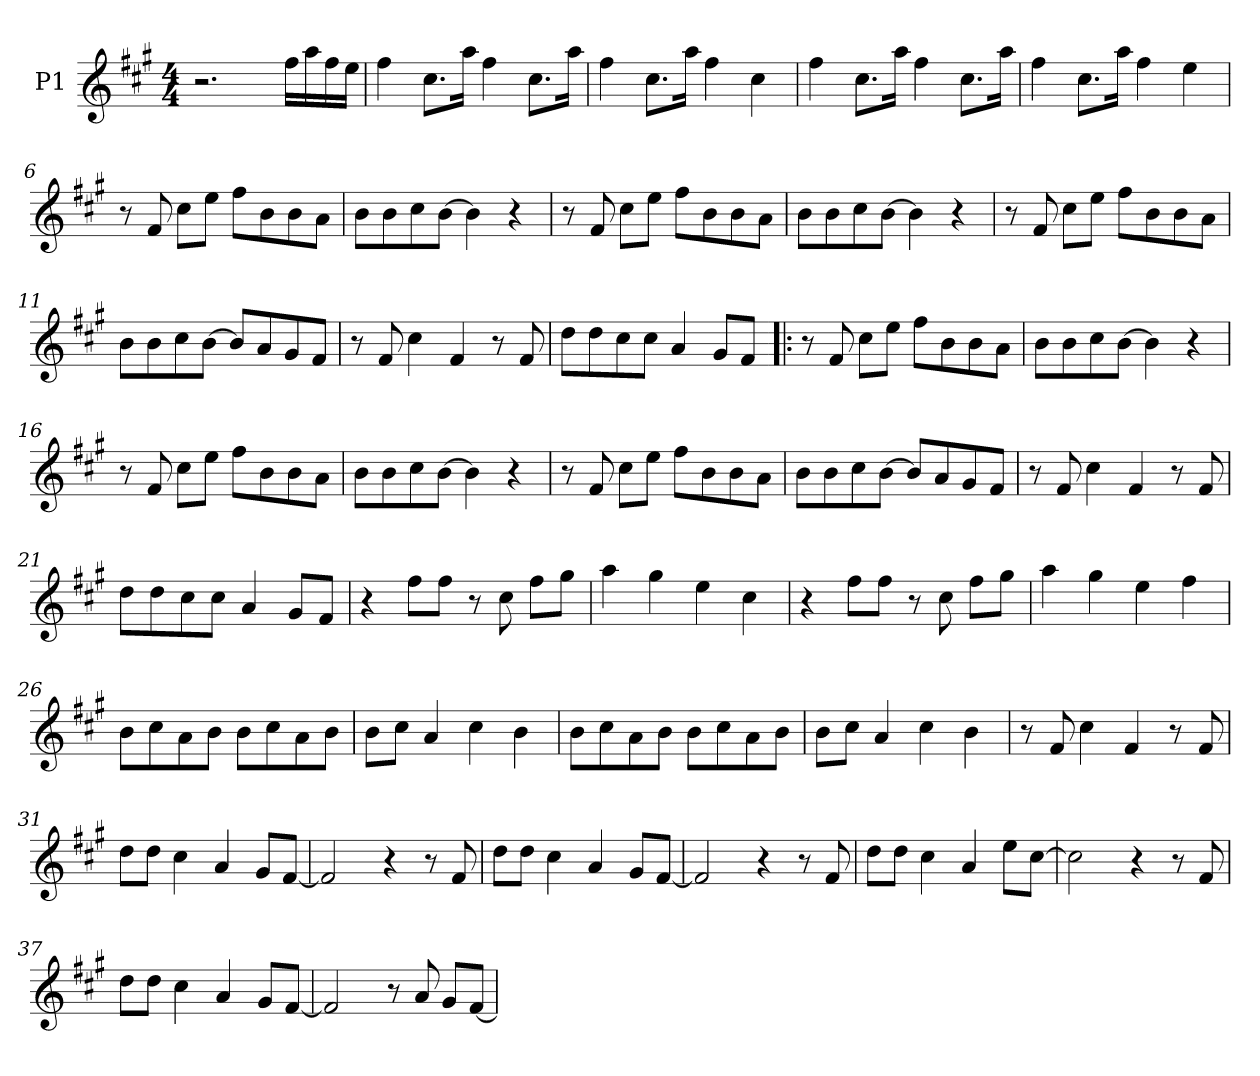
**kern
*part1
*staff1
*I"P1
*clefG2
*k[f#c#g#]
*A:
*M4/4
*MM116
=1
2.r
16ff#\LL
16aa\
16ff#\
16ee\JJ
=2
4ff#\
8.cc#\L
16aa\Jk
4ff#\
8.cc#\L
16aa\Jk
=3
4ff#\
8.cc#\L
16aa\Jk
4ff#\
4cc#\
=4
4ff#\
8.cc#\L
16aa\Jk
4ff#\
8.cc#\L
16aa\Jk
!!LO:LB:g=z
=5
4ff#\
8.cc#\L
16aa\Jk
4ff#\
4ee\
=6
8r
8f#/
8cc#\L
8ee\J
8ff#\L
8b\
8b\
8a\J
=7
8b\L
8b\
8cc#\
[>8b\J
4b\]
4r
=8
8r
8f#/
8cc#\L
8ee\J
8ff#\L
8b\
8b\
8a\J
!!LO:LB:g=z
=9
8b\L
8b\
8cc#\
[>8b\J
4b\]
4r
=10
8r
8f#/
8cc#\L
8ee\J
8ff#\L
8b\
8b\
8a\J
=11
8b\L
8b\
8cc#\
[>8b\J
8b/L]
8a/
8g#/
8f#/J
=12
8r
8f#/
4cc#\
4f#/
8r
8f#/
=13
8dd\L
8dd\
8cc#\
8cc#\J
4a/
8g#/L
8f#/J
!!LO:LB:g=z
=14!|:
8r
8f#/
8cc#\L
8ee\J
8ff#\L
8b\
8b\
8a\J
=15
8b\L
8b\
8cc#\
[>8b\J
4b\]
4r
=16
8r
8f#/
8cc#\L
8ee\J
8ff#\L
8b\
8b\
8a\J
=17
8b\L
8b\
8cc#\
[>8b\J
4b\]
4r
!!LO:LB:g=z
=18
8r
8f#/
8cc#\L
8ee\J
8ff#\L
8b\
8b\
8a\J
=19
8b\L
8b\
8cc#\
[>8b\J
8b/L]
8a/
8g#/
8f#/J
=20
8r
8f#/
4cc#\
4f#/
8r
8f#/
=21
8dd\L
8dd\
8cc#\
8cc#\J
4a/
8g#/L
8f#/J
=22
4r
8ff#\L
8ff#\J
8r
8cc#\
8ff#\L
8gg#\J
!!LO:LB:g=z
=23
4aa\
4gg#\
4ee\
4cc#\
=24
4r
8ff#\L
8ff#\J
8r
8cc#\
8ff#\L
8gg#\J
=25
4aa\
4gg#\
4ee\
4ff#\
=26
8b\L
8cc#\
8a\
8b\J
8b\L
8cc#\
8a\
8b\J
=27
8b\L
8cc#\J
4a/
4cc#\
4b\
!!LO:LB:g=z
=28
8b\L
8cc#\
8a\
8b\J
8b\L
8cc#\
8a\
8b\J
=29
8b\L
8cc#\J
4a/
4cc#\
4b\
=30
8r
8f#/
4cc#\
4f#/
8r
8f#/
=31
8dd\L
8dd\J
4cc#\
4a/
8g#/L
[<8f#/J
=32
2f#/]
4r
8r
8f#/
!!LO:LB:g=z
=33
8dd\L
8dd\J
4cc#\
4a/
8g#/L
[<8f#/J
=34
2f#/]
4r
8r
8f#/
=35
8dd\L
8dd\J
4cc#\
4a/
8ee\L
[>8cc#\J
=36
2cc#\]
4r
8r
8f#/
=37
8dd\L
8dd\J
4cc#\
4a/
8g#/L
[<8f#/J
!!LO:LB:g=z
=38
2f#/]
8r
8a/
8g#/L
[<8f#/J
=
*-
